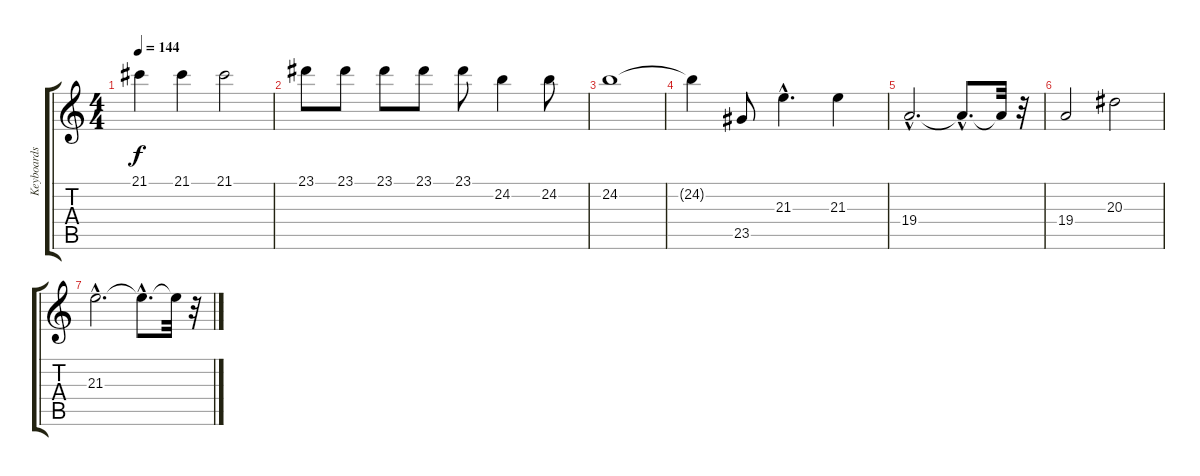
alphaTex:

\track ("Keyboards" "Keyboards") {instrument rockorgan}
\staff {score tabs}
\tuning (E4 B3 G3 D3 A2 E2) {hide}
\ts (4 4)
\tempo 144
\clef g2
\ks c
21.1.4{dy f} 21.1.4 21.1.2 |
23.1.8 23.1.8 23.1.8 23.1.8 23.1.8 24.2.4 24.2.8 |
24.2.1 |
24.2{t}.4 23.5.8 21.3{hac}.4{d} 21.3.4 |
19.4{hac}.2{d} 19.4{hac t}.8{d} 19.4{t}.32 r.32 |
19.4.2 20.3.2 |
21.3{hac}.2{d} 21.3{hac t}.8{d} 21.3{t}.32 r.32
